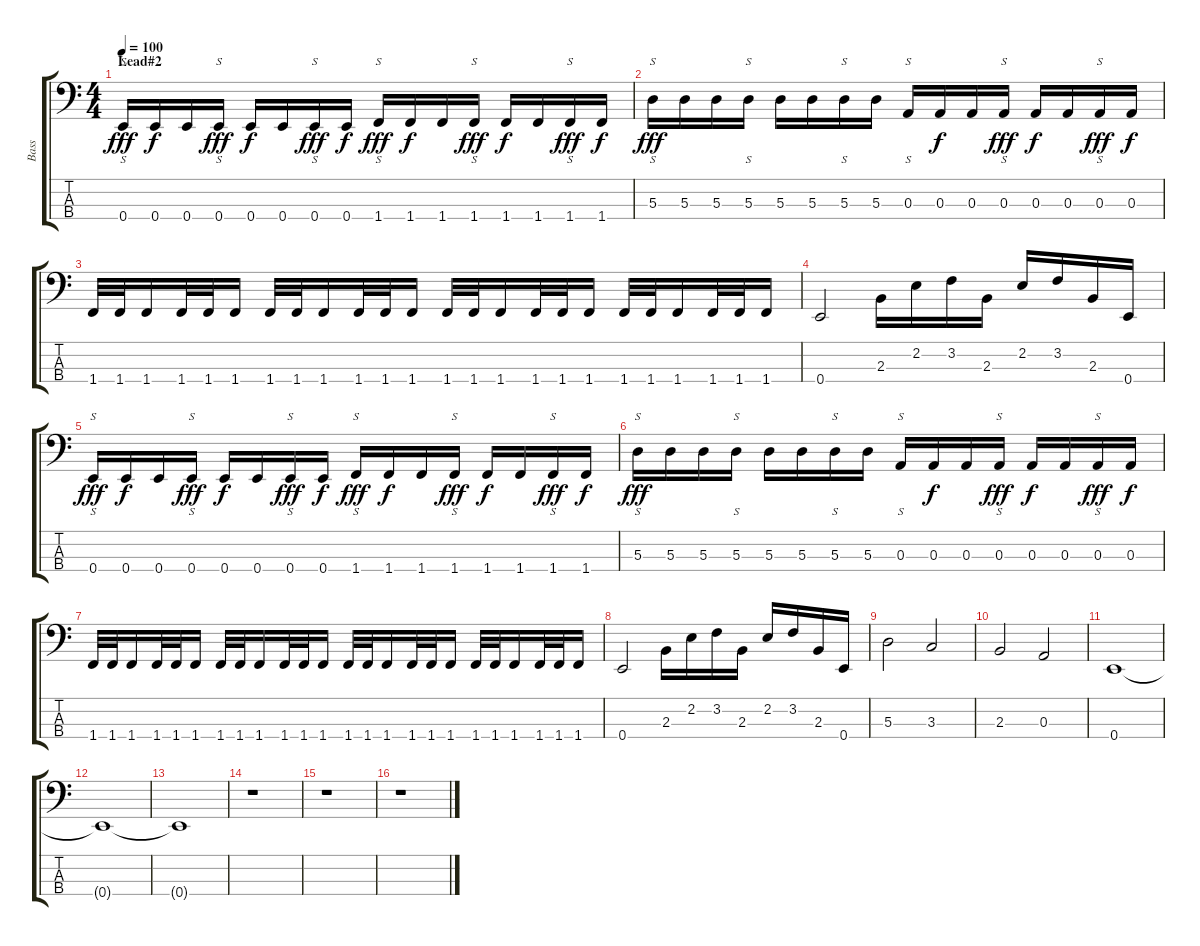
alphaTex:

\track ("Bass" "Bass") {instrument slapbass2}
\staff {score tabs}
\tuning (G2 D2 A1 E1) {hide}
\ts (4 4)
\section ("" "Lead#2")
\tempo 100
\clef f4
\ks c
0.4.16{s dy fff} 0.4.16{dy f} 0.4.16 0.4.16{s dy fff} 0.4.16{dy f} 0.4.16 0.4.16{s dy fff} 0.4.16{dy f} 1.4.16{s dy fff} 1.4.16{dy f} 1.4.16 1.4.16{s dy fff} 1.4.16{dy f} 1.4.16 1.4.16{s dy fff} 1.4.16{dy f} |
5.3.16{s dy fff} 5.3.16 5.3.16 5.3.16{s} 5.3.16 5.3.16 5.3.16{s} 5.3.16 0.3.16{s} 0.3.16{dy f} 0.3.16 0.3.16{s dy fff} 0.3.16{dy f} 0.3.16 0.3.16{s dy fff} 0.3.16{dy f} |
1.4.32 1.4.32 1.4.16 1.4.32 1.4.32 1.4.16 1.4.32 1.4.32 1.4.16 1.4.32 1.4.32 1.4.16 1.4.32 1.4.32 1.4.16 1.4.32 1.4.32 1.4.16 1.4.32 1.4.32 1.4.16 1.4.32 1.4.32 1.4.16 |
0.4.2 2.3.16 2.2.16 3.2.16 2.3.16 2.2.16 3.2.16 2.3.16 0.4.16 |
0.4.16{s dy fff} 0.4.16{dy f} 0.4.16 0.4.16{s dy fff} 0.4.16{dy f} 0.4.16 0.4.16{s dy fff} 0.4.16{dy f} 1.4.16{s dy fff} 1.4.16{dy f} 1.4.16 1.4.16{s dy fff} 1.4.16{dy f} 1.4.16 1.4.16{s dy fff} 1.4.16{dy f} |
5.3.16{s dy fff} 5.3.16 5.3.16 5.3.16{s} 5.3.16 5.3.16 5.3.16{s} 5.3.16 0.3.16{s} 0.3.16{dy f} 0.3.16 0.3.16{s dy fff} 0.3.16{dy f} 0.3.16 0.3.16{s dy fff} 0.3.16{dy f} |
1.4.32 1.4.32 1.4.16 1.4.32 1.4.32 1.4.16 1.4.32 1.4.32 1.4.16 1.4.32 1.4.32 1.4.16 1.4.32 1.4.32 1.4.16 1.4.32 1.4.32 1.4.16 1.4.32 1.4.32 1.4.16 1.4.32 1.4.32 1.4.16 |
0.4.2 2.3.16 2.2.16 3.2.16 2.3.16 2.2.16 3.2.16 2.3.16 0.4.16 |
5.3.2 3.3.2 |
2.3.2 0.3.2 |
0.4.1{volume 0} |
0.4{t}.1 |
0.4{t}.1 |
r.1 |
r.1 |
r.1
